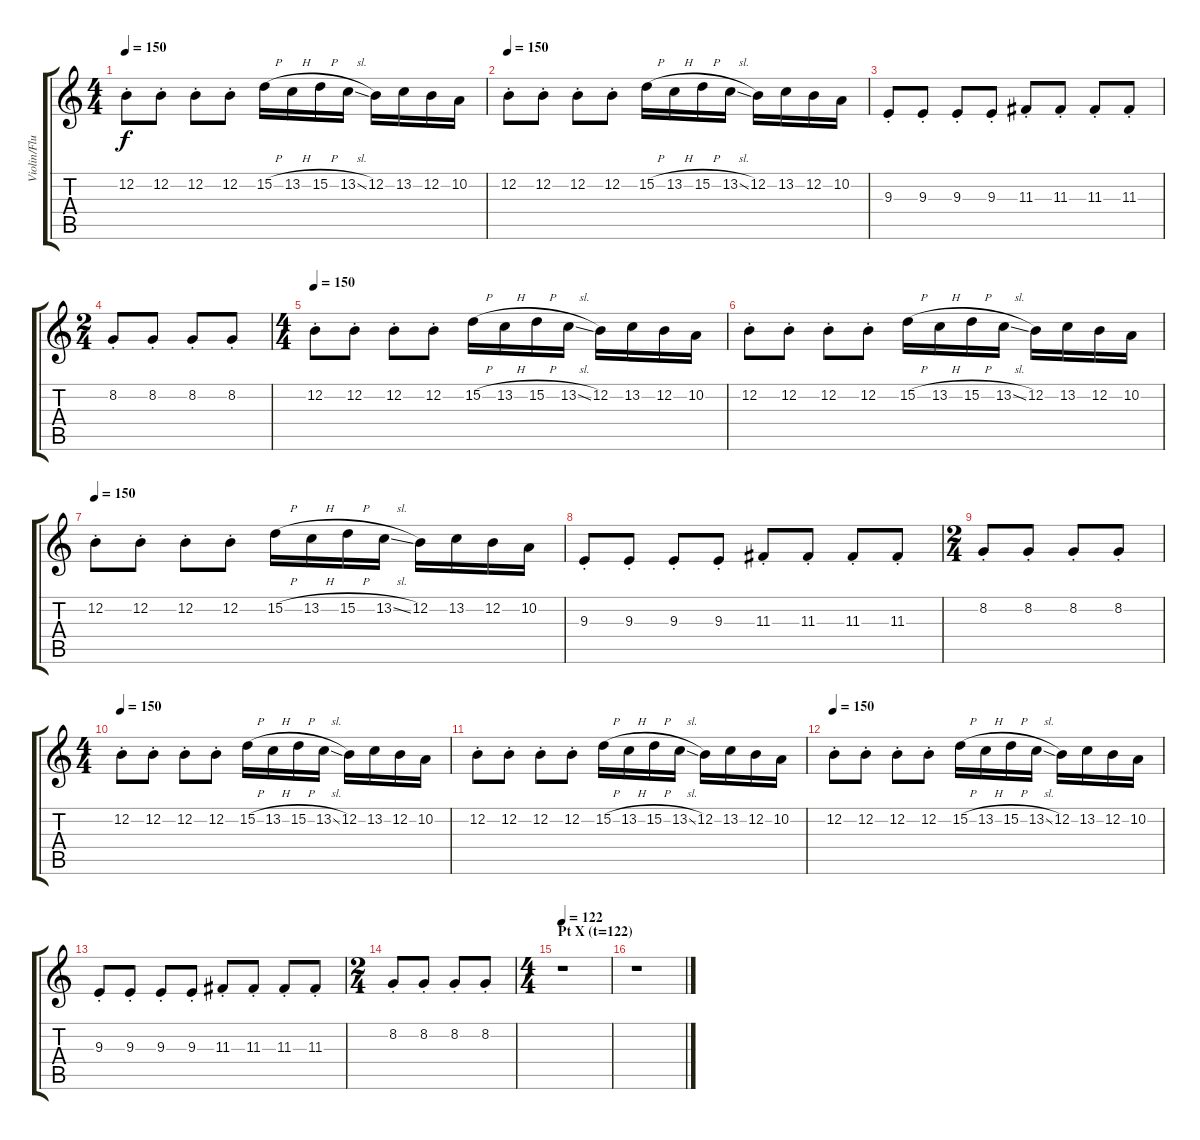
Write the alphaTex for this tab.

\track ("Violin/Flute" "Violin/Flu") {instrument violin}
\staff {score tabs}
\tuning (E4 B3 G3 D3 A2 E2) {hide}
\ts (4 4)
\tempo 150
\clef g2
\ks c
12.2{st}.8{dy f} 12.2{st}.8 12.2{st}.8 12.2{st}.8 15.2{h}.16 13.2{h}.16 15.2{h}.16 13.2{sl}.16 12.2.16 13.2.16 12.2.16 10.2.16 |
\tempo 150
12.2{st}.8 12.2{st}.8 12.2{st}.8 12.2{st}.8 15.2{h}.16 13.2{h}.16 15.2{h}.16 13.2{sl}.16 12.2.16 13.2.16 12.2.16 10.2.16 |
9.3{st}.8 9.3{st}.8 9.3{st}.8 9.3{st}.8 11.3{st}.8 11.3{st}.8 11.3{st}.8 11.3{st}.8 |
\ts (2 4)
8.2{st}.8 8.2{st}.8 8.2{st}.8 8.2{st}.8 |
\ts (4 4)
\tempo 150
12.2{st}.8 12.2{st}.8 12.2{st}.8 12.2{st}.8 15.2{h}.16 13.2{h}.16 15.2{h}.16 13.2{sl}.16 12.2.16 13.2.16 12.2.16 10.2.16 |
12.2{st}.8 12.2{st}.8 12.2{st}.8 12.2{st}.8 15.2{h}.16 13.2{h}.16 15.2{h}.16 13.2{sl}.16 12.2.16 13.2.16 12.2.16 10.2.16 |
\tempo 150
12.2{st}.8 12.2{st}.8 12.2{st}.8 12.2{st}.8 15.2{h}.16 13.2{h}.16 15.2{h}.16 13.2{sl}.16 12.2.16 13.2.16 12.2.16 10.2.16 |
9.3{st}.8 9.3{st}.8 9.3{st}.8 9.3{st}.8 11.3{st}.8 11.3{st}.8 11.3{st}.8 11.3{st}.8 |
\ts (2 4)
8.2{st}.8 8.2{st}.8 8.2{st}.8 8.2{st}.8 |
\ts (4 4)
\tempo 150
12.2{st}.8 12.2{st}.8 12.2{st}.8 12.2{st}.8 15.2{h}.16 13.2{h}.16 15.2{h}.16 13.2{sl}.16 12.2.16 13.2.16 12.2.16 10.2.16 |
12.2{st}.8 12.2{st}.8 12.2{st}.8 12.2{st}.8 15.2{h}.16 13.2{h}.16 15.2{h}.16 13.2{sl}.16 12.2.16 13.2.16 12.2.16 10.2.16 |
\tempo 150
12.2{st}.8 12.2{st}.8 12.2{st}.8 12.2{st}.8 15.2{h}.16 13.2{h}.16 15.2{h}.16 13.2{sl}.16 12.2.16 13.2.16 12.2.16 10.2.16 |
9.3{st}.8 9.3{st}.8 9.3{st}.8 9.3{st}.8 11.3{st}.8 11.3{st}.8 11.3{st}.8 11.3{st}.8 |
\ts (2 4)
8.2{st}.8 8.2{st}.8 8.2{st}.8 8.2{st}.8 |
\ts (4 4)
\section ("" "Pt X (t=122)")
\tempo 122
r.1 |
r.1
